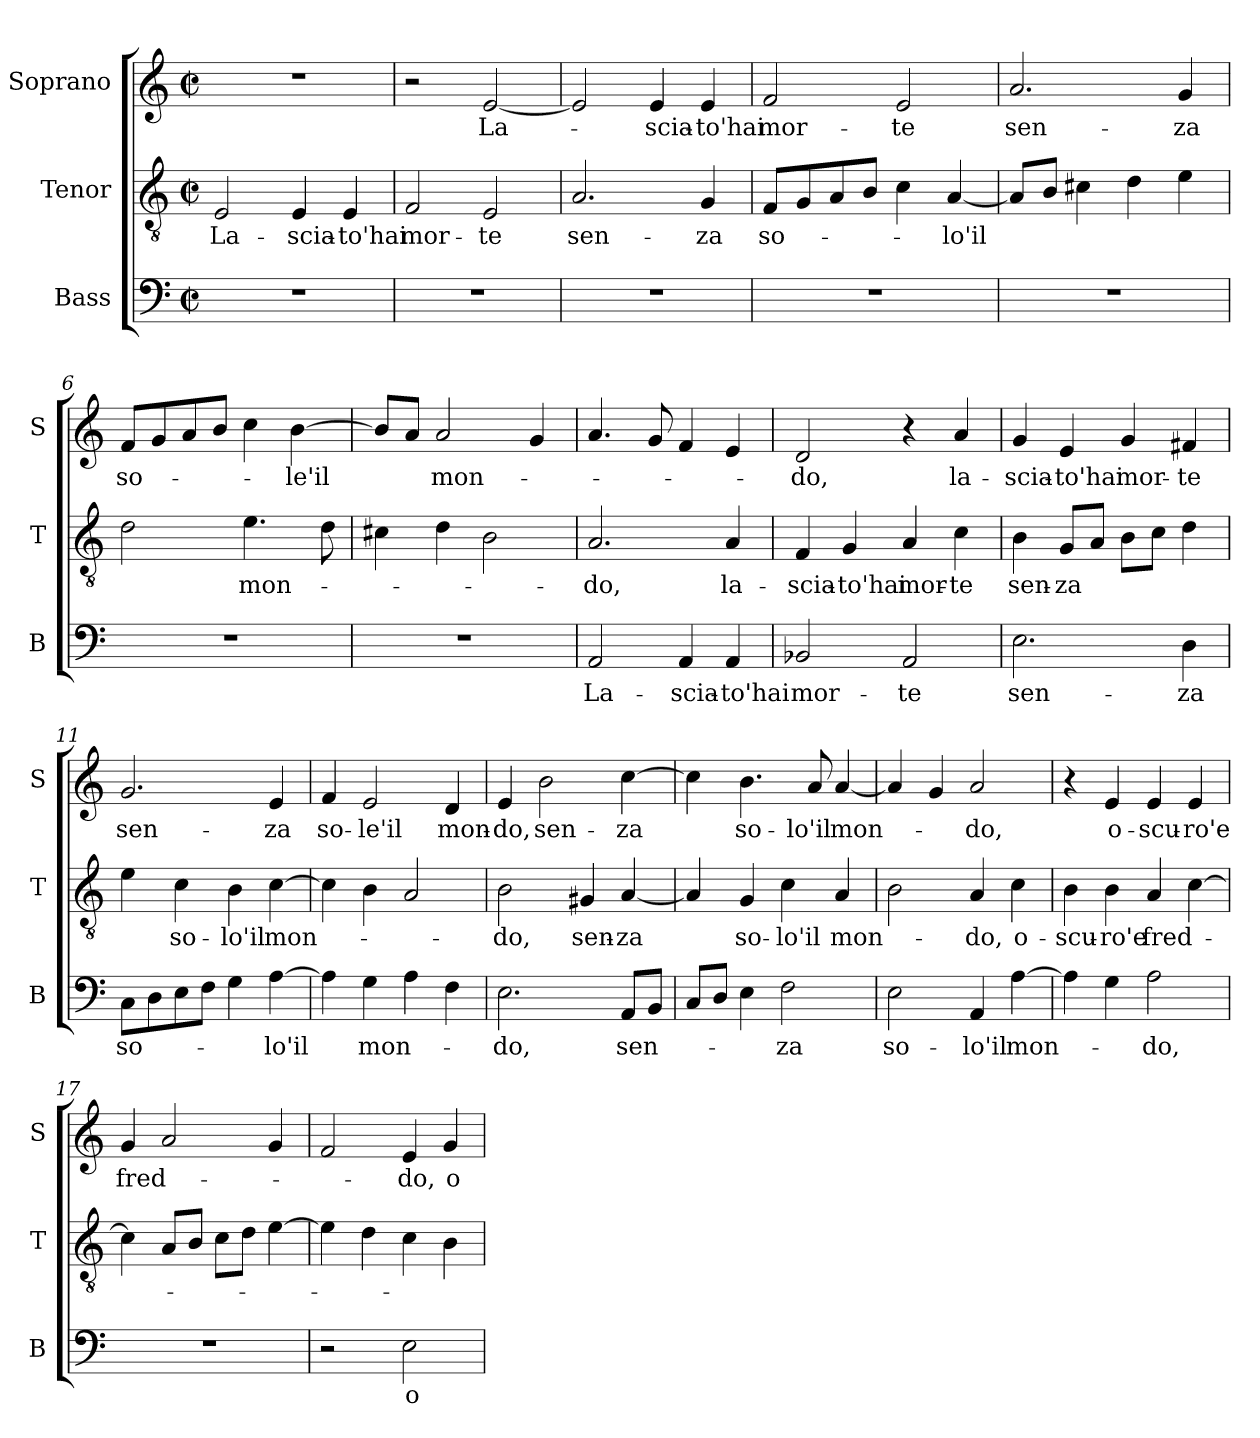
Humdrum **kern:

**kern	**text	**kern	**text	**kern	**text
*part3	*part3	*part2	*part2	*part1	*part1
*staff3	*staff3	*staff2	*staff2	*staff1	*staff1
*I"Bass	*	*I"Tenor	*	*I"Soprano	*
*I'B	*	*I'T	*	*I'S	*
*clefF4	*	*clefGv2	*	*clefG2	*
*k[]	*	*k[]	*	*k[]	*
*C:	*	*C:	*	*C:	*
*M2/2	*	*M2/2	*	*M2/2	*
*met(c|)	*	*met(c|)	*	*met(c|)	*
=1	=1	=1	=1	=1	=1
!	!	!	!LO:LY:b	!	!
1r	.	2E/	La-	1r	.
!	!	!	!LO:LY:b	!	!
.	.	4E/	-scia-	.	.
!	!	!	!LO:LY:b	!	!
.	.	4E/	-to'hai	.	.
=2	=2	=2	=2	=2	=2
!	!	!	!LO:LY:b	!	!
1r	.	2F/	mor-	2r	.
!	!	!	!LO:LY:b	!	!LO:LY:b
.	.	2E/	-te	[2e/	La-
=3	=3	=3	=3	=3	=3
!	!	!	!LO:LY:b	!	!
1r	.	2.A/	sen-	2e/]	.
!	!	!	!	!	!LO:LY:b
.	.	.	.	4e/	-scia-
!	!	!	!LO:LY:b	!	!LO:LY:b
.	.	4G/	-za	4e/	-to'hai
=4	=4	=4	=4	=4	=4
!	!	!	!LO:LY:b	!	!LO:LY:b
1r	.	8F/L	so-	2f/	mor-
.	.	8G/	.	.	.
.	.	8A/	.	.	.
.	.	8B/J	.	.	.
!	!	!	!	!	!LO:LY:b
.	.	4c\	.	2e/	-te
!	!	!	!LO:LY:b	!	!
.	.	[4A/	-lo'il	.	.
=5	=5	=5	=5	=5	=5
!	!	!	!	!	!LO:LY:b
1r	.	8A/L]	.	2.a/	sen-
.	.	8B/J	.	.	.
.	.	4c#X\	.	.	.
.	.	4d\	.	.	.
!	!	!	!	!	!LO:LY:b
.	.	4e\	.	4g/	-za
!!LO:LB:g=z
=6	=6	=6	=6	=6	=6
!	!	!	!	!	!LO:LY:b
1r	.	2d\	.	8f/L	so-
.	.	.	.	8g/	.
.	.	.	.	8a/	.
.	.	.	.	8b/J	.
!	!	!	!LO:LY:b	!	!
.	.	4.e\	mon-	4cc\	.
!	!	!	!	!	!LO:LY:b
.	.	.	.	[4b\	-le'il
.	.	8d\	.	.	.
=7	=7	=7	=7	=7	=7
1r	.	4c#X\	.	8b/L]	.
.	.	.	.	8a/J	.
!	!	!	!	!	!LO:LY:b
.	.	4d\	.	2a/	mon-
.	.	2B\	.	.	.
.	.	.	.	4g/	.
=8	=8	=8	=8	=8	=8
!	!LO:LY:b	!	!LO:LY:b	!	!
2AA/	La-	2.A/	-do,	4.a/	.
.	.	.	.	8g/	.
!	!LO:LY:b	!	!	!	!
4AA/	-scia-	.	.	4f/	.
!	!LO:LY:b	!	!LO:LY:b	!	!
4AA/	-to'hai	4A/	la-	4e/	.
=9	=9	=9	=9	=9	=9
!	!LO:LY:b	!	!LO:LY:b	!	!LO:LY:b
2BB-X/	mor-	4F/	-scia-	2d/	-do,
!	!	!	!LO:LY:b	!	!
.	.	4G/	-to'hai	.	.
!	!LO:LY:b	!	!LO:LY:b	!	!
2AA/	-te	4A/	mor-	4r	.
!	!	!	!LO:LY:b	!	!LO:LY:b
.	.	4c\	-te	4a/	la-
=10	=10	=10	=10	=10	=10
!	!LO:LY:b	!	!LO:LY:b	!	!LO:LY:b
2.E\	sen-	4B\	sen-	4g/	-scia-
!	!	!	!LO:LY:b	!	!LO:LY:b
.	.	8G/L	-za	4e/	-to'hai
.	.	8A/J	.	.	.
!	!	!	!	!	!LO:LY:b
.	.	8B\L	.	4g/	mor-
.	.	8c\J	.	.	.
!	!LO:LY:b	!	!	!	!LO:LY:b
4D\	-za	4d\	.	4f#X/	-te
!!LO:LB:g=z
=11	=11	=11	=11	=11	=11
!	!LO:LY:b	!	!	!	!LO:LY:b
8C\L	so-	4e\	.	2.g/	sen-
8D\	.	.	.	.	.
!	!	!	!LO:LY:b	!	!
8E\	.	4c\	so-	.	.
8F\J	.	.	.	.	.
!	!	!	!LO:LY:b	!	!
4G\	.	4B\	-lo'il	.	.
!	!LO:LY:b	!	!LO:LY:b	!	!LO:LY:b
[4A\	-lo'il	[4c\	mon-	4e/	-za
=12	=12	=12	=12	=12	=12
!	!	!	!	!	!LO:LY:b
4A\]	.	4c\]	.	4f/	so-
!	!LO:LY:b	!	!	!	!LO:LY:b
4G\	mon-	4B\	.	2e/	-le'il
4A\	.	2A/	.	.	.
!	!	!	!	!	!LO:LY:b
4F\	.	.	.	4d/	mon-
=13	=13	=13	=13	=13	=13
!	!LO:LY:b	!	!LO:LY:b	!	!LO:LY:b
2.E\	-do,	2B\	-do,	4e/	-do,
!	!	!	!	!	!LO:LY:b
.	.	.	.	2b\	sen-
!	!	!	!LO:LY:b	!	!
.	.	4G#X/	sen-	.	.
!	!LO:LY:b	!	!LO:LY:b	!	!LO:LY:b
8AA/L	sen-	[4A/	-za	[4cc\	-za
8BB/J	.	.	.	.	.
=14	=14	=14	=14	=14	=14
8C/L	.	4A/]	.	4cc\]	.
8D/J	.	.	.	.	.
!	!	!	!LO:LY:b	!	!LO:LY:b
4E\	.	4G/	so-	4.b\	so-
!	!LO:LY:b	!	!LO:LY:b	!	!
2F\	-za	4c\	-lo'il	.	.
!	!	!	!	!	!LO:LY:b
.	.	.	.	8a/	-lo'il
!	!	!	!LO:LY:b	!	!LO:LY:b
.	.	4A/	mon-	[4a/	mon-
=15	=15	=15	=15	=15	=15
!	!LO:LY:b	!	!	!	!
2E\	so-	2B\	.	4a/]	.
.	.	.	.	4g/	.
!	!LO:LY:b	!	!LO:LY:b	!	!LO:LY:b
4AA/	-lo'il	4A/	-do,	2a/	-do,
!	!LO:LY:b	!	!LO:LY:b	!	!
[4A\	mon-	4c\	o-	.	.
!!LO:PB:g=z
=16	=16	=16	=16	=16	=16
!	!	!	!LO:LY:b	!	!
4A\]	.	4B\	-scu-	4r	.
!	!	!	!LO:LY:b	!	!LO:LY:b
4G\	.	4B\	-ro'e	4e/	o-
!	!LO:LY:b	!	!LO:LY:b	!	!LO:LY:b
2A\	-do,	4A/	fred-	4e/	-scu-
!	!	!	!	!	!LO:LY:b
.	.	[4c\	.	4e/	-ro'e
=17	=17	=17	=17	=17	=17
!	!	!	!	!	!LO:LY:b
1r	.	4c\]	.	4g/	fred-
.	.	8A/L	.	2a/	.
.	.	8B/J	.	.	.
.	.	8c\L	.	.	.
.	.	8d\J	.	.	.
.	.	[4e\	.	4g/	.
=18	=18	=18	=18	=18	=18
2r	.	4e\]	.	2f/	.
.	.	4d\	.	.	.
!	!LO:LY:b	!	!	!	!LO:LY:b
2E\	o-	4c\	.	4e/	-do,
!	!	!	!	!	!LO:LY:b
.	.	4B\	.	4g/	o-
=	=	=	=	=	=
*-	*-	*-	*-	*-	*-
